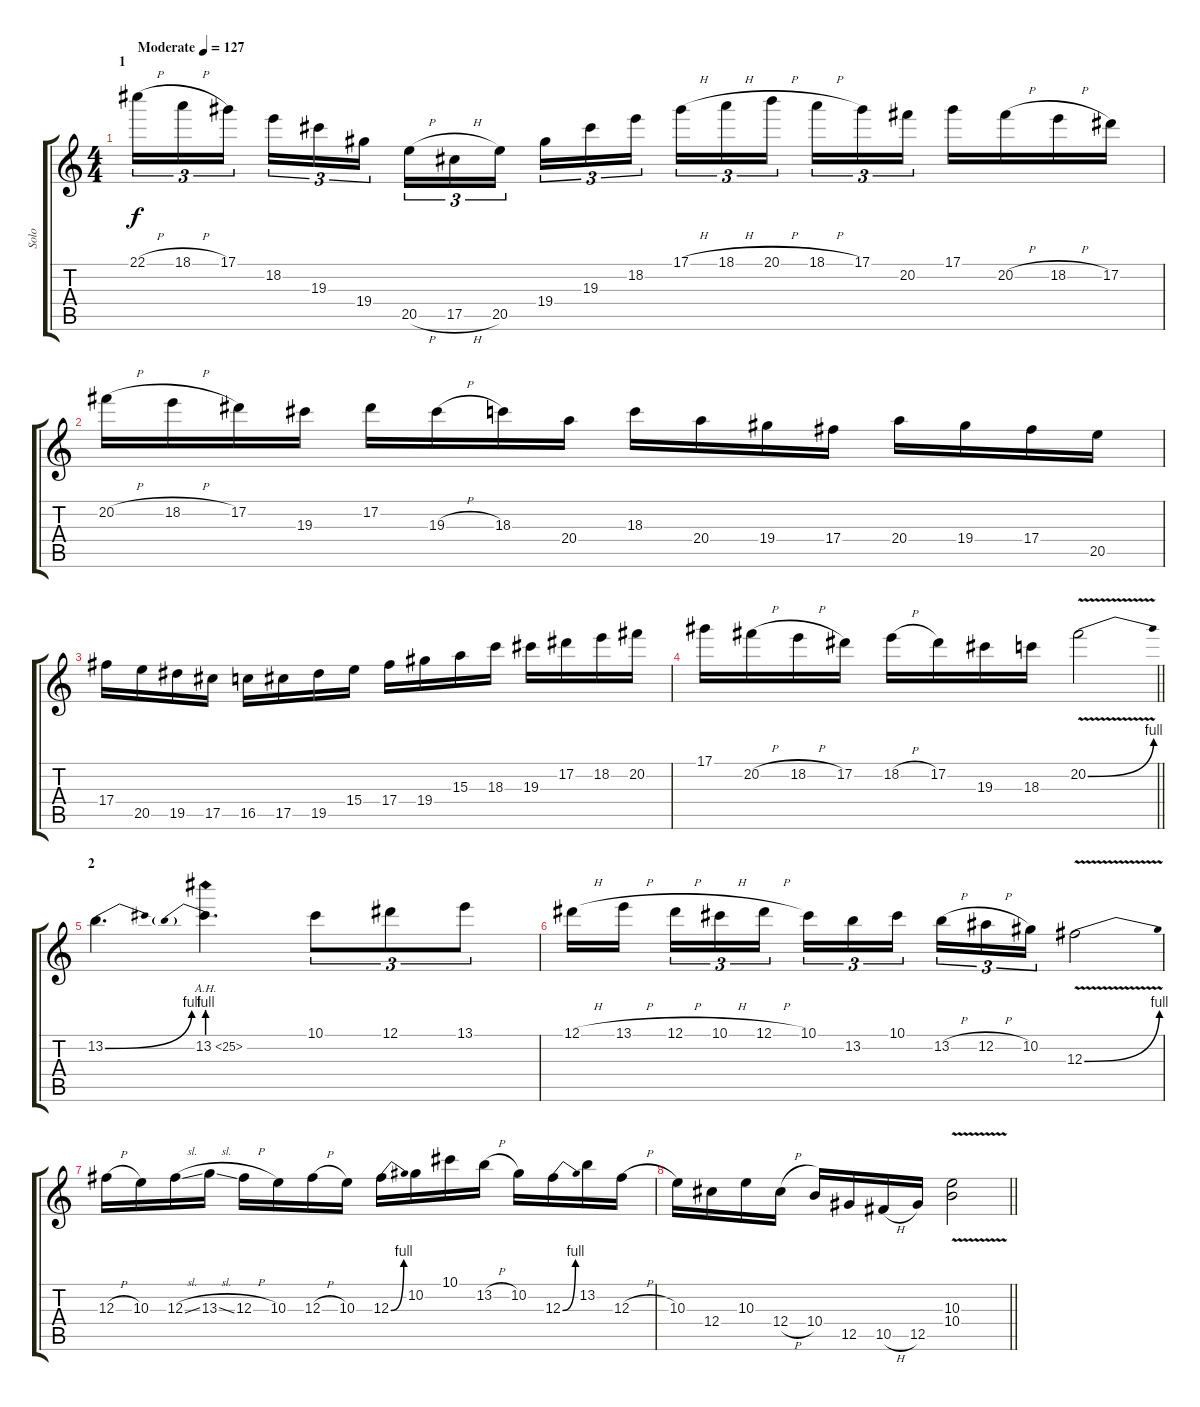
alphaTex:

\track ("Solo" "Solo") {instrument overdrivenguitar}
\staff {score tabs}
\tuning (Eb4 Bb3 Gb3 Db3 Ab2 Db2) {hide}
\ts (4 4)
\section ("" "1")
\tempo (127 "Moderate")
\clef g2
\ks c
22.1{h}.16{tu (3 2) dy f instrument overdrivenguitar} 18.1{h}.16{tu (3 2)} 17.1.16{tu (3 2) beam splitsecondary} 18.2.16{tu (3 2)} 19.3.16{tu (3 2)} 19.4.16{tu (3 2)} 20.5{h}.16{tu (3 2)} 17.5{h}.16{tu (3 2)} 20.5.16{tu (3 2) beam splitsecondary} 19.4.16{tu (3 2)} 19.3.16{tu (3 2)} 18.2.16{tu (3 2)} 17.1{h}.16{tu (3 2)} 18.1{h}.16{tu (3 2)} 20.1{h}.16{tu (3 2) beam splitsecondary} 18.1{h}.16{tu (3 2)} 17.1.16{tu (3 2)} 20.2.16{tu (3 2)} 17.1.16 20.2{h}.16 18.2{h}.16 17.2.16 |
20.2{h}.16 18.2{h}.16 17.2.16 19.3.16 17.2.16 19.3{h}.16 18.3.16 20.4.16 18.3.16 20.4.16 19.4.16 17.4.16 20.4.16 19.4.16 17.4.16 20.5.16 |
17.4.16 20.5.16 19.5.16 17.5.16 16.5.16 17.5.16 19.5.16 15.4.16 17.4.16 19.4.16 15.3.16 18.3.16 19.3.16 17.2.16 18.2.16 20.2.16 |
\barLineRight lightlight
17.1.16 20.2{h}.16 18.2{h}.16 17.2.16 18.2{h}.16 17.2.16 19.3.16 18.3.16 20.2{be (bend 0 0 60 4) v}.2 |
\section ("" "2")
13.2{be (bend 0 0 60 4)}.4{d} 13.2{be (prebend 0 4 60 4) ah 12}.4{d} 10.1.8{tu (3 2)} 12.1.8{tu (3 2)} 13.1.8{tu (3 2)} |
12.1{h}.16 13.1{h}.16{beam splitsecondary} 12.1{h}.16{tu (3 2)} 10.1{h}.16{tu (3 2)} 12.1{h}.16{tu (3 2)} 10.1.16{tu (3 2)} 13.2.16{tu (3 2)} 10.1.16{tu (3 2) beam splitsecondary} 13.2{h}.16{tu (3 2)} 12.2{h}.16{tu (3 2)} 10.2.16{tu (3 2)} 12.3{be (bend 0 0 60 4) v}.2 |
12.3{h}.16 10.3.16 12.3{sl}.16 13.3{sl}.16 12.3{h}.16 10.3.16 12.3{h}.16 10.3.16 12.3{be (bend 0 0 60 4)}.16 10.2.16 10.1.16 13.2{h}.16 10.2.16 12.3{be (bend 0 0 60 4)}.16 13.2.16 12.3{h}.16 |
\barLineRight lightlight
10.3.16 12.4.16 10.3.16 12.4{h}.16 10.4.16 12.5.16 10.5{h}.16 12.5.16 (10.3{v} 10.4{v}).2
